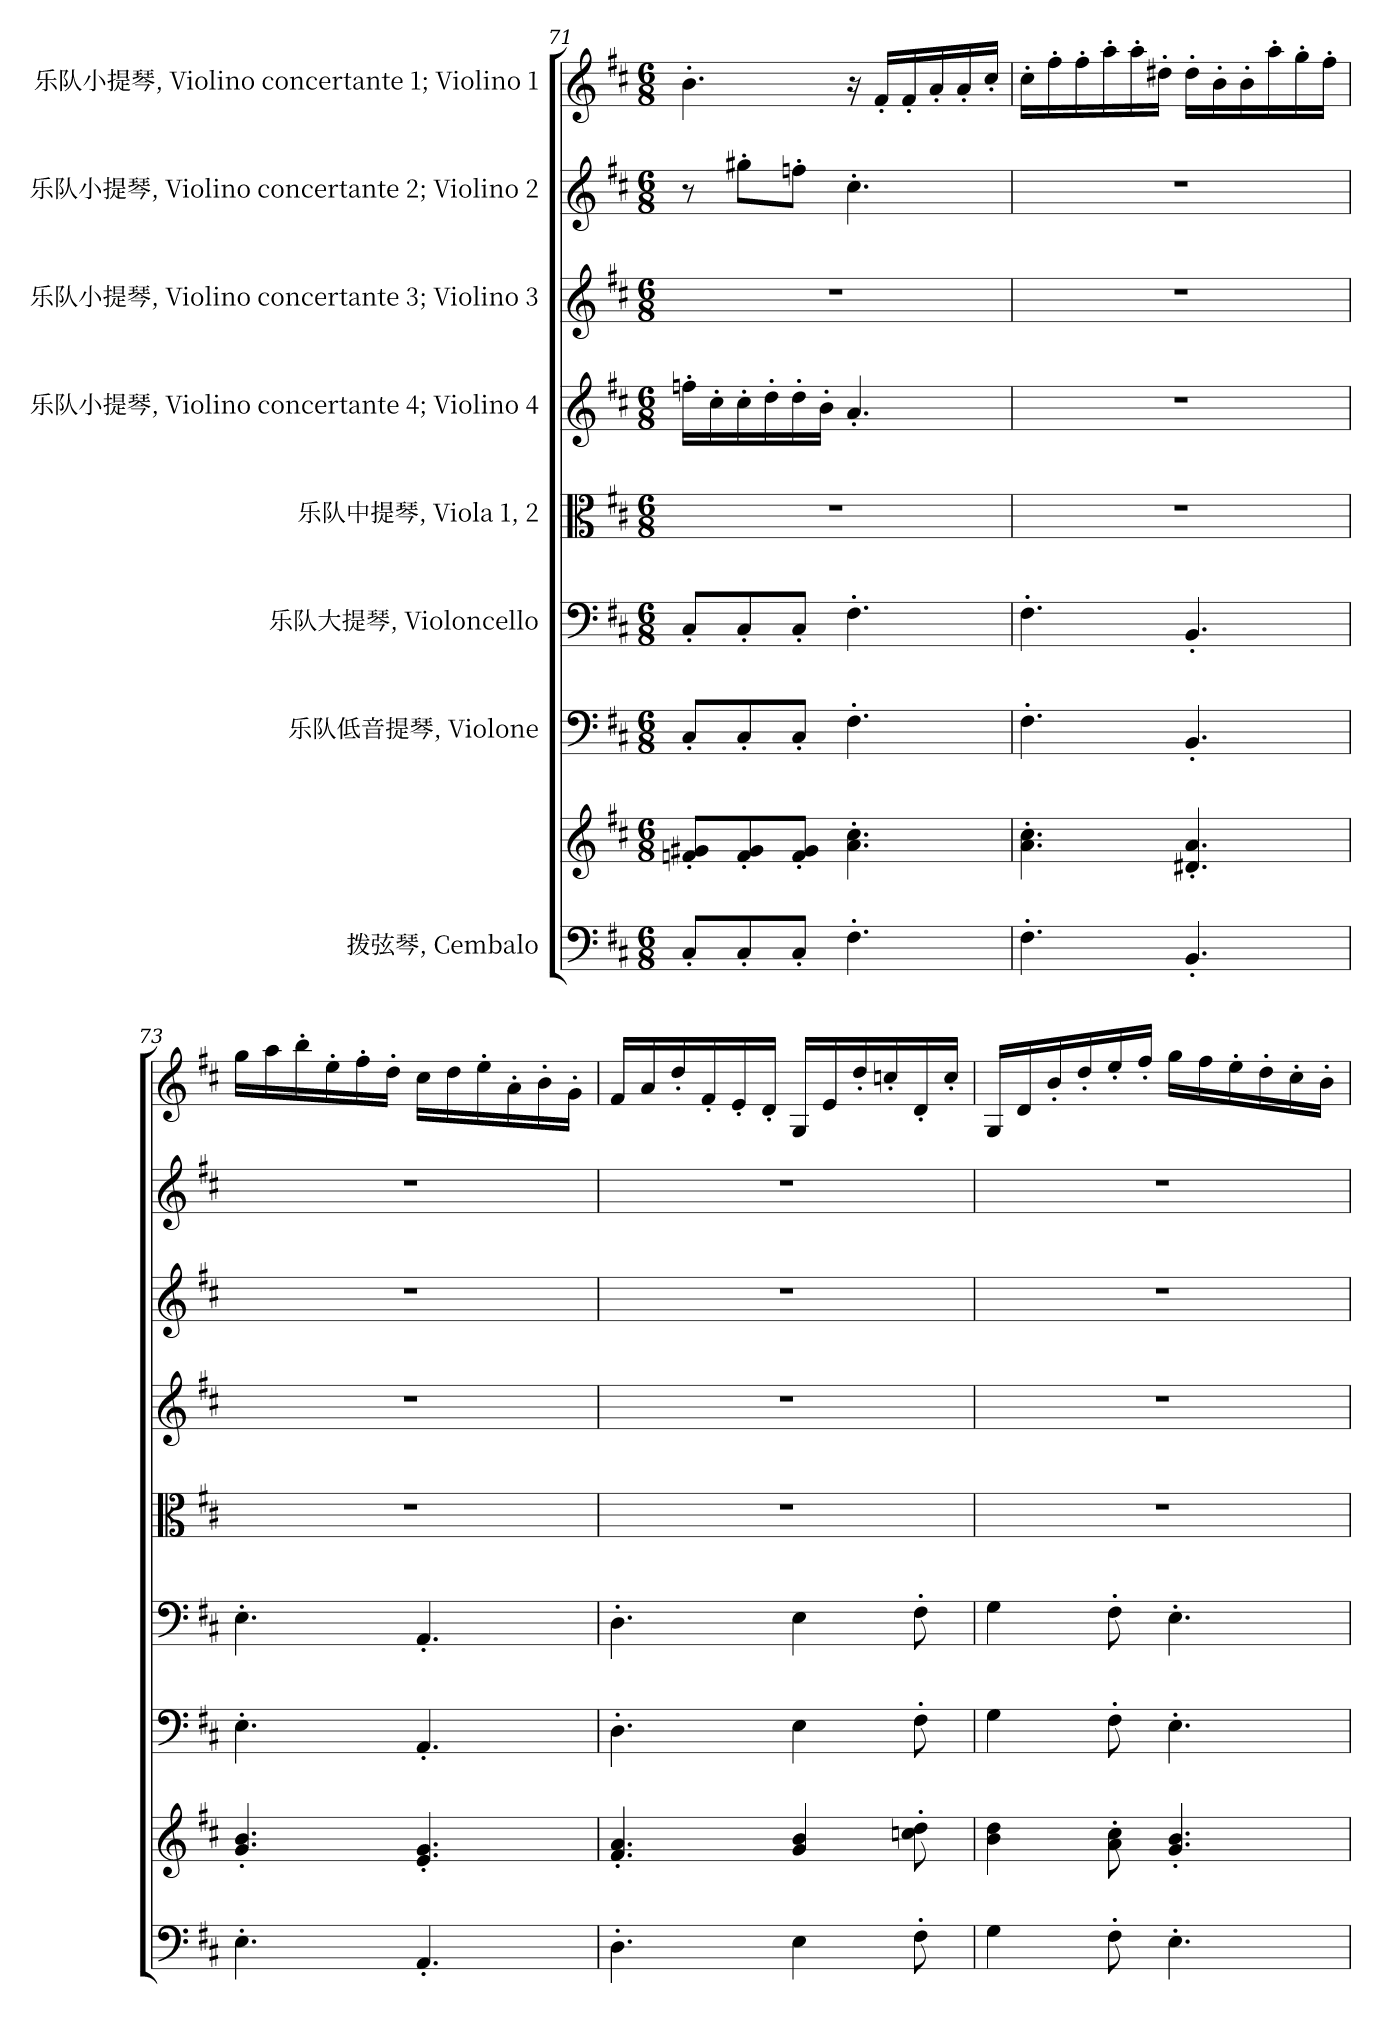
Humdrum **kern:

**kern	**kern	**kern	**kern	**kern	**kern	**kern	**kern	**kern
*part8	*part8	*part7	*part6	*part5	*part4	*part3	*part2	*part1
*staff9	*staff8	*staff7	*staff6	*staff5	*staff4	*staff3	*staff2	*staff1
*I"拨弦琴, Cembalo	*	*I"乐队低音提琴, Violone	*I"乐队大提琴, Violoncello	*I"乐队中提琴, Viola 1, 2	*I"乐队小提琴, Violino concertante 4; Violino 4	*I"乐队小提琴, Violino concertante 3; Violino 3	*I"乐队小提琴, Violino concertante 2; Violino 2	*I"乐队小提琴, Violino concertante 1; Violino 1
*clefF4	*clefG2	*clefF4	*clefF4	*clefC3	*clefG2	*clefG2	*clefG2	*clefG2
*	*	*ITrd7c12	*	*	*	*	*	*
*k[f#c#]	*k[f#c#]	*k[f#c#]	*k[f#c#]	*k[f#c#]	*k[f#c#]	*k[f#c#]	*k[f#c#]	*k[f#c#]
*M6/8	*M6/8	*M6/8	*M6/8	*M6/8	*M6/8	*M6/8	*M6/8	*M6/8
=71	=71	=71	=71	=71	=71	=71	=71	=71
8C#'/L	8fn/' 8g#X/'L	8CC#'/L	8C#'/L	2.r	16ffn'\LL	2.r	8r	4.b'\
.	.	.	.	.	16cc#'\	.	.	.
8C#'/	8f/' 8g#/'	8CC#'/	8C#'/	.	16cc#'\	.	8gg#X'\L	.
.	.	.	.	.	16dd'\	.	.	.
8C#'/J	8f/' 8g#/'J	8CC#'/J	8C#'/J	.	16dd'\	.	8ffn'\J	.
.	.	.	.	.	16b'\JJ	.	.	.
4.F#'\	4.a\' 4.cc#\'	4.FF#'\	4.F#'\	.	4.a'/	.	4.cc#'\	16r
.	.	.	.	.	.	.	.	16f#'/LL
.	.	.	.	.	.	.	.	16f#'/
.	.	.	.	.	.	.	.	16a'/
.	.	.	.	.	.	.	.	16a'/
.	.	.	.	.	.	.	.	16cc#'/JJ
=72	=72	=72	=72	=72	=72	=72	=72	=72
4.F#'\	4.a\' 4.cc#\'	4.FF#'\	4.F#'\	2.r	2.r	2.r	2.r	16cc#'\LL
.	.	.	.	.	.	.	.	16ff#'\
.	.	.	.	.	.	.	.	16ff#'\
.	.	.	.	.	.	.	.	16aa'\
.	.	.	.	.	.	.	.	16aa'\
.	.	.	.	.	.	.	.	16dd#X'\JJ
4.BB'/	4.d#X/' 4.a/'	4.BBB'/	4.BB'/	.	.	.	.	16dd#'\LL
.	.	.	.	.	.	.	.	16b'\
.	.	.	.	.	.	.	.	16b'\
.	.	.	.	.	.	.	.	16aa'\
.	.	.	.	.	.	.	.	16gg'\
.	.	.	.	.	.	.	.	16ff#'\JJ
!!LO:PB:g=z
=73	=73	=73	=73	=73	=73	=73	=73	=73
4.E'\	4.g/' 4.b/'	4.EE'\	4.E'\	2.r	2.r	2.r	2.r	16gg\LL
.	.	.	.	.	.	.	.	16aa\
.	.	.	.	.	.	.	.	16bb'\
.	.	.	.	.	.	.	.	16ee'\
.	.	.	.	.	.	.	.	16ff#'\
.	.	.	.	.	.	.	.	16dd'\JJ
4.AA'/	4.e/' 4.g/'	4.AAA'/	4.AA'/	.	.	.	.	16cc#\LL
.	.	.	.	.	.	.	.	16dd\
.	.	.	.	.	.	.	.	16ee'\
.	.	.	.	.	.	.	.	16a'\
.	.	.	.	.	.	.	.	16b'\
.	.	.	.	.	.	.	.	16g'\JJ
=74	=74	=74	=74	=74	=74	=74	=74	=74
4.D'\	4.f#/' 4.a/'	4.DD'\	4.D'\	2.r	2.r	2.r	2.r	16f#/LL
.	.	.	.	.	.	.	.	16a/
.	.	.	.	.	.	.	.	16dd'/
.	.	.	.	.	.	.	.	16f#'/
.	.	.	.	.	.	.	.	16e'/
.	.	.	.	.	.	.	.	16d'/JJ
4E\	4g/ 4b/	4EE\	4E\	.	.	.	.	16G/LL
.	.	.	.	.	.	.	.	16e/
.	.	.	.	.	.	.	.	16dd'/
.	.	.	.	.	.	.	.	16ccn'/
8F#'\	8ccn\' 8dd\'	8FF#'\	8F#'\	.	.	.	.	16d'/
.	.	.	.	.	.	.	.	16cc'/JJ
=75	=75	=75	=75	=75	=75	=75	=75	=75
4G\	4b\ 4dd\	4GG\	4G\	2.r	2.r	2.r	2.r	16G/LL
.	.	.	.	.	.	.	.	16d/
.	.	.	.	.	.	.	.	16b'/
.	.	.	.	.	.	.	.	16dd'/
8F#'\	8a\' 8cc#\'	8FF#'\	8F#'\	.	.	.	.	16ee'/
.	.	.	.	.	.	.	.	16ff#'/JJ
4.E'\	4.g/' 4.b/'	4.EE'\	4.E'\	.	.	.	.	16gg\LL
.	.	.	.	.	.	.	.	16ff#\
.	.	.	.	.	.	.	.	16ee'\
.	.	.	.	.	.	.	.	16dd'\
.	.	.	.	.	.	.	.	16cc#'\
.	.	.	.	.	.	.	.	16b'\JJ
=	=	=	=	=	=	=	=	=
*-	*-	*-	*-	*-	*-	*-	*-	*-
